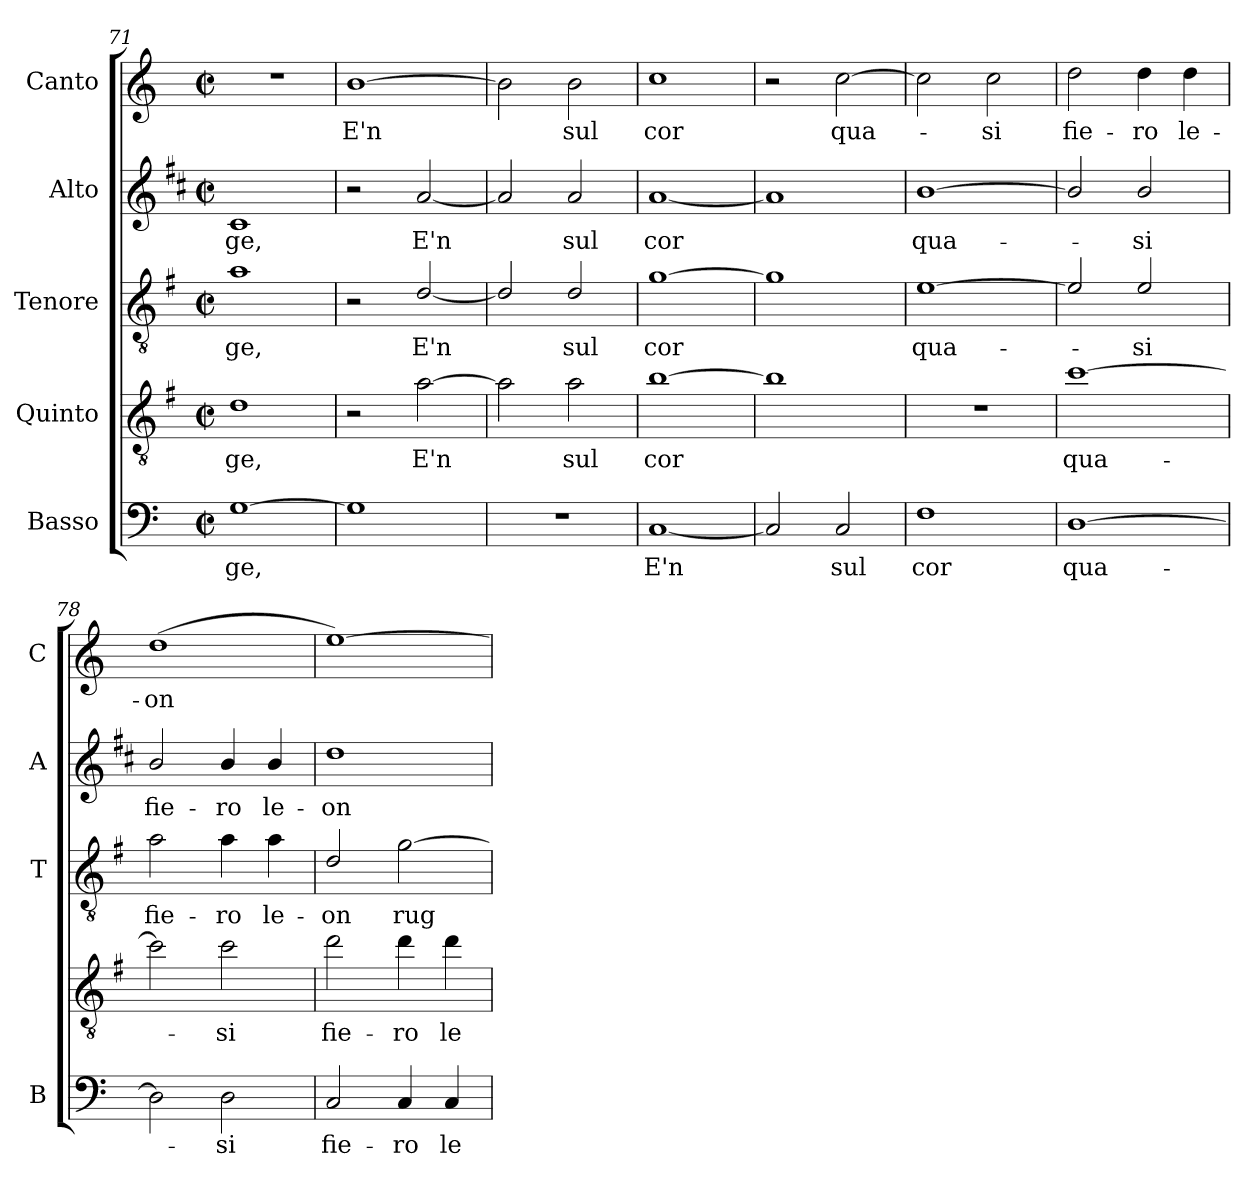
**kern	**text	**kern	**text	**kern	**text	**kern	**text	**kern	**text
*part5	*part5	*part4	*part4	*part3	*part3	*part2	*part2	*part1	*part1
*staff5	*staff5	*staff4	*staff4	*staff3	*staff3	*staff2	*staff2	*staff1	*staff1
*I"Basso	*	*I"Quinto	*	*I"Tenore	*	*I"Alto	*	*I"Canto	*
*I'B	*	*	*	*I'T	*	*I'A	*	*I'C	*
*clefF4	*	*clefGv2	*	*clefGv2	*	*clefG2	*	*clefG2	*
*	*	*ITrd4c7	*	*ITrd4c7	*	*ITrd1c2	*	*	*
*k[]	*	*k[]	*	*k[]	*	*k[]	*	*k[]	*
*C:	*	*C:	*	*C:	*	*C:	*	*C:	*
*M2/2	*	*M2/2	*	*M2/2	*	*M2/2	*	*M2/2	*
*met(c|)	*	*met(c|)	*	*met(c|)	*	*met(c|)	*	*met(c|)	*
=71	=71	=71	=71	=71	=71	=71	=71	=71	=71
!	!LO:LY:b	!	!	!	!	!	!	!	!
!	!	!	!LO:LY:b	!	!	!	!	!	!
!	!	!	!	!	!LO:LY:b	!	!	!	!
!	!	!	!	!	!	!	!LO:LY:b	!	!
[1G	-ge,	1G	-ge,	1d	-ge,	1B	-ge,	1r	.
=72	=72	=72	=72	=72	=72	=72	=72	=72	=72
!	!	!	!	!	!	!	!	!	!LO:LY:b
1G]	.	2r	.	2r	.	2r	.	[1b	E'n
!	!	!	!LO:LY:b	!	!	!	!	!	!
!	!	!	!	!	!LO:LY:b	!	!	!	!
!	!	!	!	!	!	!	!LO:LY:b	!	!
.	.	[2d\	E'n	[2G/	E'n	[2g/	E'n	.	.
=73	=73	=73	=73	=73	=73	=73	=73	=73	=73
1r	.	2d\]	.	2G/]	.	2g/]	.	2b\]	.
!	!	!	!LO:LY:b	!	!	!	!	!	!
!	!	!	!	!	!LO:LY:b	!	!	!	!
!	!	!	!	!	!	!	!LO:LY:b	!	!
!	!	!	!	!	!	!	!	!	!LO:LY:b
.	.	2d\	sul	2G/	sul	2g/	sul	2b\	sul
=74	=74	=74	=74	=74	=74	=74	=74	=74	=74
!	!LO:LY:b	!	!	!	!	!	!	!	!
!	!	!	!LO:LY:b	!	!	!	!	!	!
!	!	!	!	!	!LO:LY:b	!	!	!	!
!	!	!	!	!	!	!	!LO:LY:b	!	!
!	!	!	!	!	!	!	!	!	!LO:LY:b
[1C	E'n	[1e	cor	[1c	cor	[1g	cor	1cc	cor
!!LO:LB:g=z
=75	=75	=75	=75	=75	=75	=75	=75	=75	=75
2C/]	.	1e]	.	1c]	.	1g]	.	2r	.
!	!LO:LY:b	!	!	!	!	!	!	!	!
!	!	!	!	!	!	!	!	!	!LO:LY:b
2C/	sul	.	.	.	.	.	.	[2cc\	qua-
=76	=76	=76	=76	=76	=76	=76	=76	=76	=76
!	!LO:LY:b	!	!	!	!	!	!	!	!
!	!	!	!	!	!LO:LY:b	!	!	!	!
!	!	!	!	!	!	!	!LO:LY:b	!	!
1F	cor	1r	.	[1A	qua-	[1a	qua-	2cc\]	.
!	!	!	!	!	!	!	!	!	!LO:LY:b
.	.	.	.	.	.	.	.	2cc\	-si
=77	=77	=77	=77	=77	=77	=77	=77	=77	=77
!	!LO:LY:b	!	!	!	!	!	!	!	!
!	!	!	!LO:LY:b	!	!	!	!	!	!
!	!	!	!	!	!	!	!	!	!LO:LY:b
[1D	qua-	[1f	qua-	2A/]	.	2a/]	.	2dd\	fie-
!	!	!	!	!	!LO:LY:b	!	!	!	!
!	!	!	!	!	!	!	!LO:LY:b	!	!
!	!	!	!	!	!	!	!	!	!LO:LY:b
.	.	.	.	2A/	-si	2a/	-si	4dd\	-ro
!	!	!	!	!	!	!	!	!	!LO:LY:b
.	.	.	.	.	.	.	.	4dd\	le-
=78	=78	=78	=78	=78	=78	=78	=78	=78	=78
!	!	!	!	!	!LO:LY:b	!	!	!	!
!	!	!	!	!	!	!	!LO:LY:b	!	!
!	!	!	!	!	!	!	!	!	!LO:LY:b
2D\]	.	2f\]	.	2d\	fie-	2a/	fie-	(>1dd	-on
!	!LO:LY:b	!	!	!	!	!	!	!	!
!	!	!	!LO:LY:b	!	!	!	!	!	!
!	!	!	!	!	!LO:LY:b	!	!	!	!
!	!	!	!	!	!	!	!LO:LY:b	!	!
2D\	-si	2f\	-si	4d\	-ro	4a/	-ro	.	.
!	!	!	!	!	!LO:LY:b	!	!	!	!
!	!	!	!	!	!	!	!LO:LY:b	!	!
.	.	.	.	4d\	le-	4a/	le-	.	.
=79	=79	=79	=79	=79	=79	=79	=79	=79	=79
!	!LO:LY:b	!	!	!	!	!	!	!	!
!	!	!	!LO:LY:b	!	!	!	!	!	!
!	!	!	!	!	!LO:LY:b	!	!	!	!
!	!	!	!	!	!	!	!LO:LY:b	!	!
2C/	fie-	2g\	fie-	2G/	-on	1cc	-on	[1ee)	.
!	!LO:LY:b	!	!	!	!	!	!	!	!
!	!	!	!LO:LY:b	!	!	!	!	!	!
!	!	!	!	!	!LO:LY:b	!	!	!	!
4C/	-ro	4g\	-ro	[2c\	rug-	.	.	.	.
!	!LO:LY:b	!	!	!	!	!	!	!	!
!	!	!	!LO:LY:b	!	!	!	!	!	!
4C/	le-	4g\	le-	.	.	.	.	.	.
=	=	=	=	=	=	=	=	=	=
*-	*-	*-	*-	*-	*-	*-	*-	*-	*-
